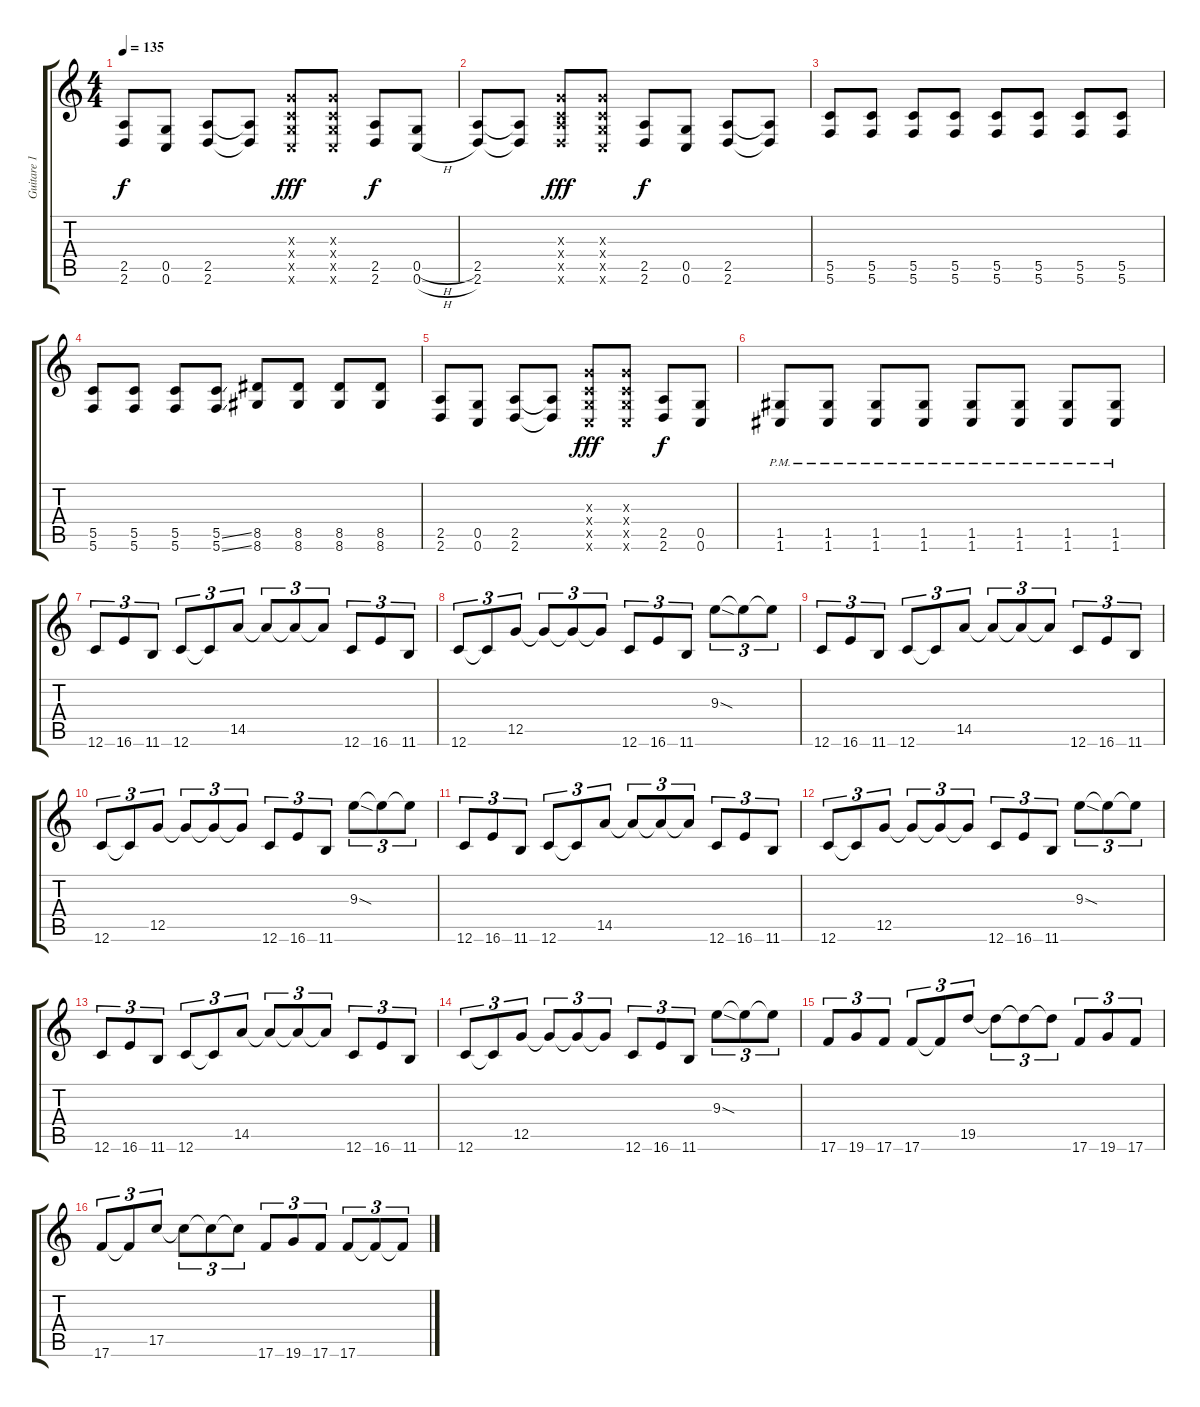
\track ("Guitare 1" "Guitare 1") {instrument distortionguitar}
\staff {score tabs}
\tuning (E4 C4 G3 C3 G2 C2) {hide}
\ts (4 4)
\tempo 135
\clef g2
\ks c
(2.5 2.6).8{dy f} (0.5 0.6).8 (2.5 2.6).8 (2.5{t} 2.6{t}).8 (0.3{x} 0.4{x} 0.5{x} 0.6{x}).8{dy fff} (0.3{x} 0.4{x} 0.5{x} 0.6{x}).8 (2.5 2.6).8{dy f} (0.5{h} 0.6{h}).8 |
(2.5 2.6).8 (2.5{t} 2.6{t}).8 (0.3{x} 0.4{x} 2.5{x} 2.6{x}).8{dy fff} (0.3{x} 0.4{x} 0.5{x} 0.6{x}).8 (2.5 2.6).8{dy f} (0.5 0.6).8 (2.5 2.6).8 (2.5{t} 2.6{t}).8 |
(5.5 5.6).8 (5.5 5.6).8 (5.5 5.6).8 (5.5 5.6).8 (5.5 5.6).8 (5.5 5.6).8 (5.5 5.6).8 (5.5 5.6).8 |
(5.5 5.6).8 (5.5 5.6).8 (5.5 5.6).8 (5.5{ss} 5.6{ss}).8 (8.5 8.6).8 (8.5 8.6).8 (8.5 8.6).8 (8.5 8.6).8 |
(2.5 2.6).8 (0.5 0.6).8 (2.5 2.6).8 (2.5{t} 2.6{t}).8 (0.3{x} 0.4{x} 0.5{x} 0.6{x}).8{dy fff} (0.3{x} 0.4{x} 0.5{x} 0.6{x}).8 (2.5 2.6).8{dy f} (0.5 0.6).8 |
(1.5{pm} 1.6{pm}).8 (1.5{pm} 1.6{pm}).8 (1.5{pm} 1.6{pm}).8 (1.5{pm} 1.6{pm}).8 (1.5{pm} 1.6{pm}).8 (1.5{pm} 1.6{pm}).8 (1.5{pm} 1.6{pm}).8 (1.5{pm} 1.6{pm}).8 |
12.6.8{tu (3 2)} 16.6.8{tu (3 2)} 11.6.8{tu (3 2)} 12.6.8{tu (3 2)} 12.6{t}.8{tu (3 2)} 14.5.8{tu (3 2)} 14.5{t}.8{tu (3 2)} 14.5{t}.8{tu (3 2)} 14.5{t}.8{tu (3 2)} 12.6.8{tu (3 2)} 16.6.8{tu (3 2)} 11.6.8{tu (3 2)} |
12.6.8{tu (3 2)} 12.6{t}.8{tu (3 2)} 12.5.8{tu (3 2)} 12.5{t}.8{tu (3 2)} 12.5{t}.8{tu (3 2)} 12.5{t}.8{tu (3 2)} 12.6.8{tu (3 2)} 16.6.8{tu (3 2)} 11.6.8{tu (3 2)} 9.3{sod}.8{tu (3 2)} 9.3{t}.8{tu (3 2)} 9.3{t}.8{tu (3 2)} |
12.6.8{tu (3 2)} 16.6.8{tu (3 2)} 11.6.8{tu (3 2)} 12.6.8{tu (3 2)} 12.6{t}.8{tu (3 2)} 14.5.8{tu (3 2)} 14.5{t}.8{tu (3 2)} 14.5{t}.8{tu (3 2)} 14.5{t}.8{tu (3 2)} 12.6.8{tu (3 2)} 16.6.8{tu (3 2)} 11.6.8{tu (3 2)} |
12.6.8{tu (3 2)} 12.6{t}.8{tu (3 2)} 12.5.8{tu (3 2)} 12.5{t}.8{tu (3 2)} 12.5{t}.8{tu (3 2)} 12.5{t}.8{tu (3 2)} 12.6.8{tu (3 2)} 16.6.8{tu (3 2)} 11.6.8{tu (3 2)} 9.3{sod}.8{tu (3 2)} 9.3{t}.8{tu (3 2)} 9.3{t}.8{tu (3 2)} |
12.6.8{tu (3 2)} 16.6.8{tu (3 2)} 11.6.8{tu (3 2)} 12.6.8{tu (3 2)} 12.6{t}.8{tu (3 2)} 14.5.8{tu (3 2)} 14.5{t}.8{tu (3 2)} 14.5{t}.8{tu (3 2)} 14.5{t}.8{tu (3 2)} 12.6.8{tu (3 2)} 16.6.8{tu (3 2)} 11.6.8{tu (3 2)} |
12.6.8{tu (3 2)} 12.6{t}.8{tu (3 2)} 12.5.8{tu (3 2)} 12.5{t}.8{tu (3 2)} 12.5{t}.8{tu (3 2)} 12.5{t}.8{tu (3 2)} 12.6.8{tu (3 2)} 16.6.8{tu (3 2)} 11.6.8{tu (3 2)} 9.3{sod}.8{tu (3 2)} 9.3{t}.8{tu (3 2)} 9.3{t}.8{tu (3 2)} |
12.6.8{tu (3 2)} 16.6.8{tu (3 2)} 11.6.8{tu (3 2)} 12.6.8{tu (3 2)} 12.6{t}.8{tu (3 2)} 14.5.8{tu (3 2)} 14.5{t}.8{tu (3 2)} 14.5{t}.8{tu (3 2)} 14.5{t}.8{tu (3 2)} 12.6.8{tu (3 2)} 16.6.8{tu (3 2)} 11.6.8{tu (3 2)} |
12.6.8{tu (3 2)} 12.6{t}.8{tu (3 2)} 12.5.8{tu (3 2)} 12.5{t}.8{tu (3 2)} 12.5{t}.8{tu (3 2)} 12.5{t}.8{tu (3 2)} 12.6.8{tu (3 2)} 16.6.8{tu (3 2)} 11.6.8{tu (3 2)} 9.3{sod}.8{tu (3 2)} 9.3{t}.8{tu (3 2)} 9.3{t}.8{tu (3 2)} |
17.6.8{tu (3 2)} 19.6.8{tu (3 2)} 17.6.8{tu (3 2)} 17.6.8{tu (3 2)} 17.6{t}.8{tu (3 2)} 19.5.8{tu (3 2)} 19.5{t}.8{tu (3 2)} 19.5{t}.8{tu (3 2)} 19.5{t}.8{tu (3 2)} 17.6.8{tu (3 2)} 19.6.8{tu (3 2)} 17.6.8{tu (3 2)} |
17.6.8{tu (3 2)} 17.6{t}.8{tu (3 2)} 17.5.8{tu (3 2)} 17.5{t}.8{tu (3 2)} 17.5{t}.8{tu (3 2)} 17.5{t}.8{tu (3 2)} 17.6.8{tu (3 2)} 19.6.8{tu (3 2)} 17.6.8{tu (3 2)} 17.6.8{tu (3 2)} 17.6{t}.8{tu (3 2)} 17.6{t}.8{tu (3 2)}
